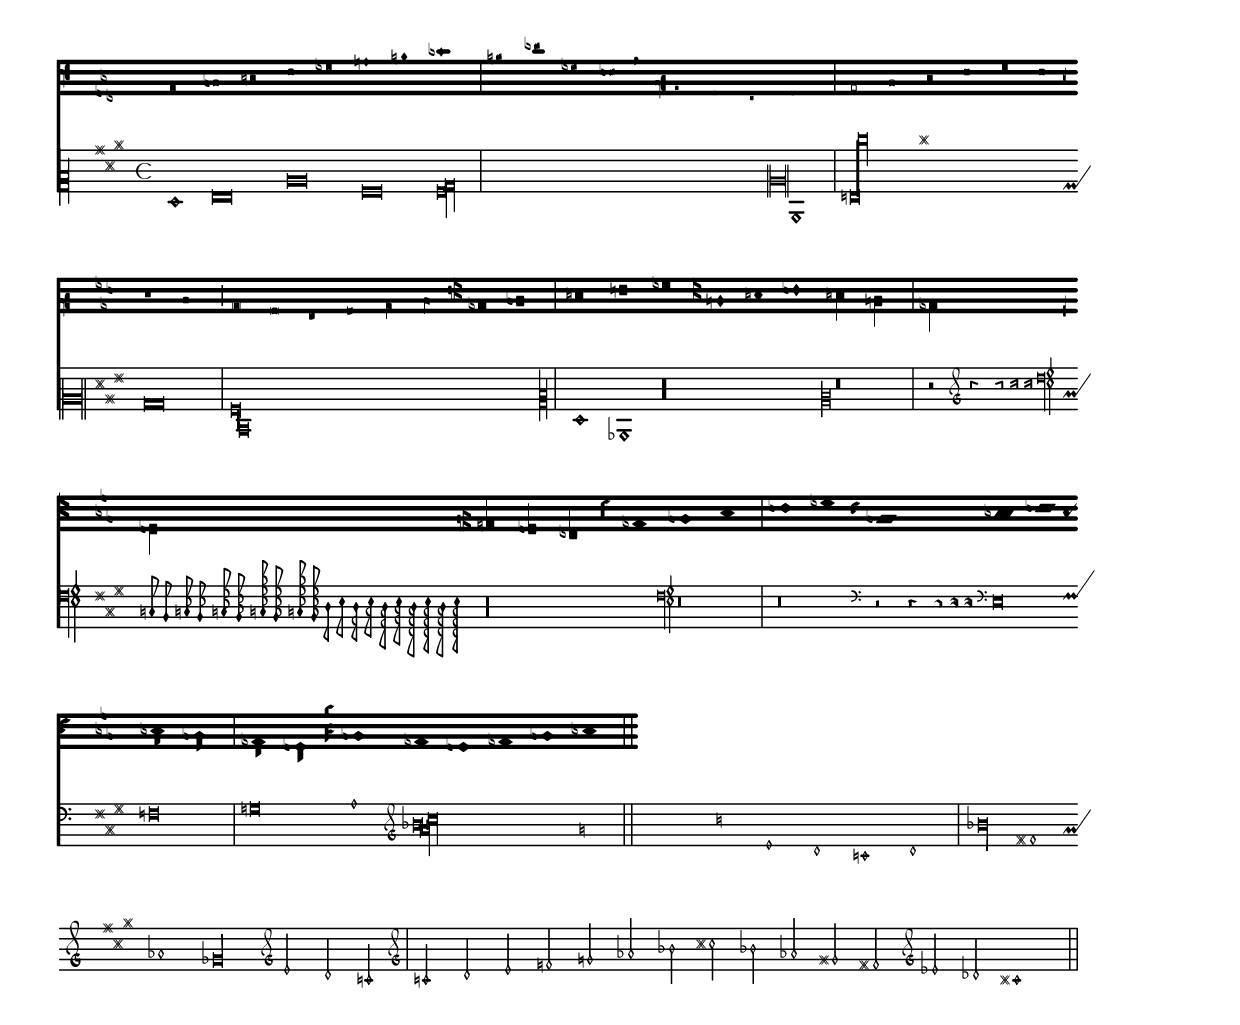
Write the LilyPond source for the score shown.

% DO NOT EDIT this file manually; it is automatically
% generated from Documentation/snippets/new
% Make any changes in Documentation/snippets/new/
% and then run scripts/auxiliar/makelsr.py
%
% This file is in the public domain.
%% Note: this file works from version 2.15.9
%% This file is in the public domain.
\version "2.15.9"

\header {
  lsrtags = "ancient-notation"

  texidoc = "
Shown here are many (all?) of the symbols that are included in
LilyPond's support for ancient notation.
"
  doctitle = "Ancient fonts"
} % begin verbatim


upperStaff = \new VaticanaStaff = "upperStaff" <<
  \context VaticanaVoice <<
    \transpose c c {

      \override NoteHead #'style = #'vaticana.punctum
      \key es \major
      \clef "vaticana-fa2"
      c1 des e f ges

      \override NoteHead #'style = #'vaticana.inclinatum
      a! b ces'
      \bar "|"
      % \break % 1 (8*1)

      \override NoteHead #'style = #'vaticana.quilisma
      b! des'! ges! fes!
      \breathe
      \clef "vaticana-fa1"
      \override NoteHead #'style = #'vaticana.plica
      es d
      \override NoteHead #'style = #'vaticana.reverse.plica
      c d
      \bar "|"
      % \break %2 (8*1)

      \override NoteHead #'style = #'vaticana.punctum.cavum
      es f
      \override NoteHead #'style = #'vaticana.lpes
      g as
      \override NoteHead #'style = #'vaticana.upes
      bes as
      \override NoteHead #'style = #'vaticana.vupes
      g f
      \override NoteHead #'style = #'vaticana.linea.punctum
      \once \override Staff.BarLine #'bar-extent = #'(-1 . 1) \bar "|"
      % \break % 3 (8*1)

      es d
      \override NoteHead #'style = #'vaticana.epiphonus
      c d
      \override NoteHead #'style = #'vaticana.cephalicus
      es f

      \override Staff.KeySignature #'glyph-name-alist = #alteration-medicaea-glyph-name-alist
      \override Staff.Accidental #'glyph-name-alist = #alteration-medicaea-glyph-name-alist
      \override Staff.Custos #'style = #'medicaea
      \override NoteHead #'style = #'medicaea.punctum
      \clef "medicaea-fa2"
      ces des
      \bar "|"
      % \break % 4 (8*1)

      e! f! ges
      \clef "medicaea-do2"
      \override NoteHead #'style = #'medicaea.inclinatum
      a! b! ces'
      \override NoteHead #'style = #'medicaea.virga
      b! a!
      \bar "|"
      % \break % 5 (8*1)

      ges fes
      \clef "medicaea-fa1"
      \override NoteHead #'style = #'medicaea.rvirga
      e des ces

      \override Staff.KeySignature #'glyph-name-alist = #alteration-hufnagel-glyph-name-alist
      \override Staff.Accidental #'glyph-name-alist = #alteration-hufnagel-glyph-name-alist
      \override Staff.Custos #'style = #'hufnagel
      \override NoteHead #'style = #'hufnagel.punctum
      \clef "hufnagel-fa2"
      ces des es
      \bar "|"
      % \break % 6 (8*1)

      fes ges
      \clef "hufnagel-do2"
      \override NoteHead #'style = #'hufnagel.lpes
      as! bes! ces'
      \override NoteHead #'style = #'hufnagel.virga
      bes! as!
      \bar "|"
      % \break % 7 (8*1)

      ges! fes!
      \clef "hufnagel-do-fa"
      \override NoteHead #'style = #'hufnagel.punctum
      es! des ces des! es! fes!
      \bar "||"
      % \break % 8 (8*1)

      s32*1
      % \break % 12 (32*1)
    }
  >>
>>

lowerStaff = \new MensuralStaff = "lowerStaff" <<
  \context MensuralVoice <<
    \transpose c c {

      \key a \major
      cis'1 d'\breve gis'\breve e'\breve \[ e'\longa fis'\longa \]
      \set Staff.forceClef = ##t
      \clef "neomensural-c2"
      cis1
      \bar "|"
      % \break % 2 (16*1)

      \[ g\breve dis''\longa \]
      b\breve \[ a\longa d\longa \]
      \clef "petrucci-c2"
      % \break % 4 (16*1)

      fis1 ces1
      \clef "petrucci-c2"
      r\longa
      \set Staff.forceClef = ##t
      \clef "mensural-c2"
      r\breve
      \bar "|"
      % \break % 5 (8*1)

      r2
      \clef "mensural-g"
      r4 r8 r16 r16
      \override NoteHead #'style = #'mensural
      \override Rest #'style = #'mensural
      \clef "petrucci-f"
      c8 b, c16 b, c32 b, c64 b, c64 b,
      d8 e d16 e d32 e d64 e d64 e
      r\longa
      \set Staff.forceClef = ##t
      \clef "petrucci-f"
      r\breve
      \bar "|"
      % \break % 6 (8*1)

      r\breve
      \clef "mensural-f"
      r2 r4 r8 r16 r16

      \set Staff.forceClef = ##t
      \clef "mensural-f"
      e\breve f g a1
      \clef "mensural-g"
      % \break % 7 (8*1)

      \[ bes'!\longa a'!\longa c''!\longa \]
      e'1 d' c' d' \bar "|"
      \bar "|"
      % \break % 9 (16*1)

      bes'!\longa fis'!1 as'!1 ges'!\longa % lig
      \set Staff.forceClef = ##t
      \clef "mensural-g"
      e'2 d' c' \bar "|"
      % \break % 11 (16*1)

      \set Staff.forceClef = ##t
      \clef "petrucci-g"
      c'2 d' e' f'
      \clef "petrucci-g"
      g' as'! bes'! cis''!
      bes'! as'! gis'! fis'!
      \set Staff.forceClef = ##t
      \clef "mensural-g"
      es'! des'! cis'!1 \bar "||"
      % \break % 12 (8*1)
    }
  >>
>>

\paper {
  line-thickness = #(/ staff-space 5.0)
}

\score {
  <<
    \upperStaff
    \lowerStaff
  >>
  \layout {
    indent = 0.0
    line-width = 17.25\cm
    \context {
      \Score
      timing = ##f
    }
    \context {
      \MensuralVoice
      \override NoteHead #'style = #'neomensural
      \override Rest #'style = #'neomensural
      \override Flag #'style = #'mensural
      \override Stem #'thickness = #1.0
    }
    \context {
      \MensuralStaff
      \revert  BarLine #'transparent
      \override KeySignature #'glyph-name-alist = #alteration-mensural-glyph-name-alist
      clefGlyph = #"clefs.petrucci.c2"
    }
    \context {
      \VaticanaStaff
      \revert  BarLine #'transparent
      \override StaffSymbol #'thickness = #2.0
      \override KeySignature #'glyph-name-alist = #alteration-vaticana-glyph-name-alist
      \override Custos #'neutral-position = #4
    }
  }
}
